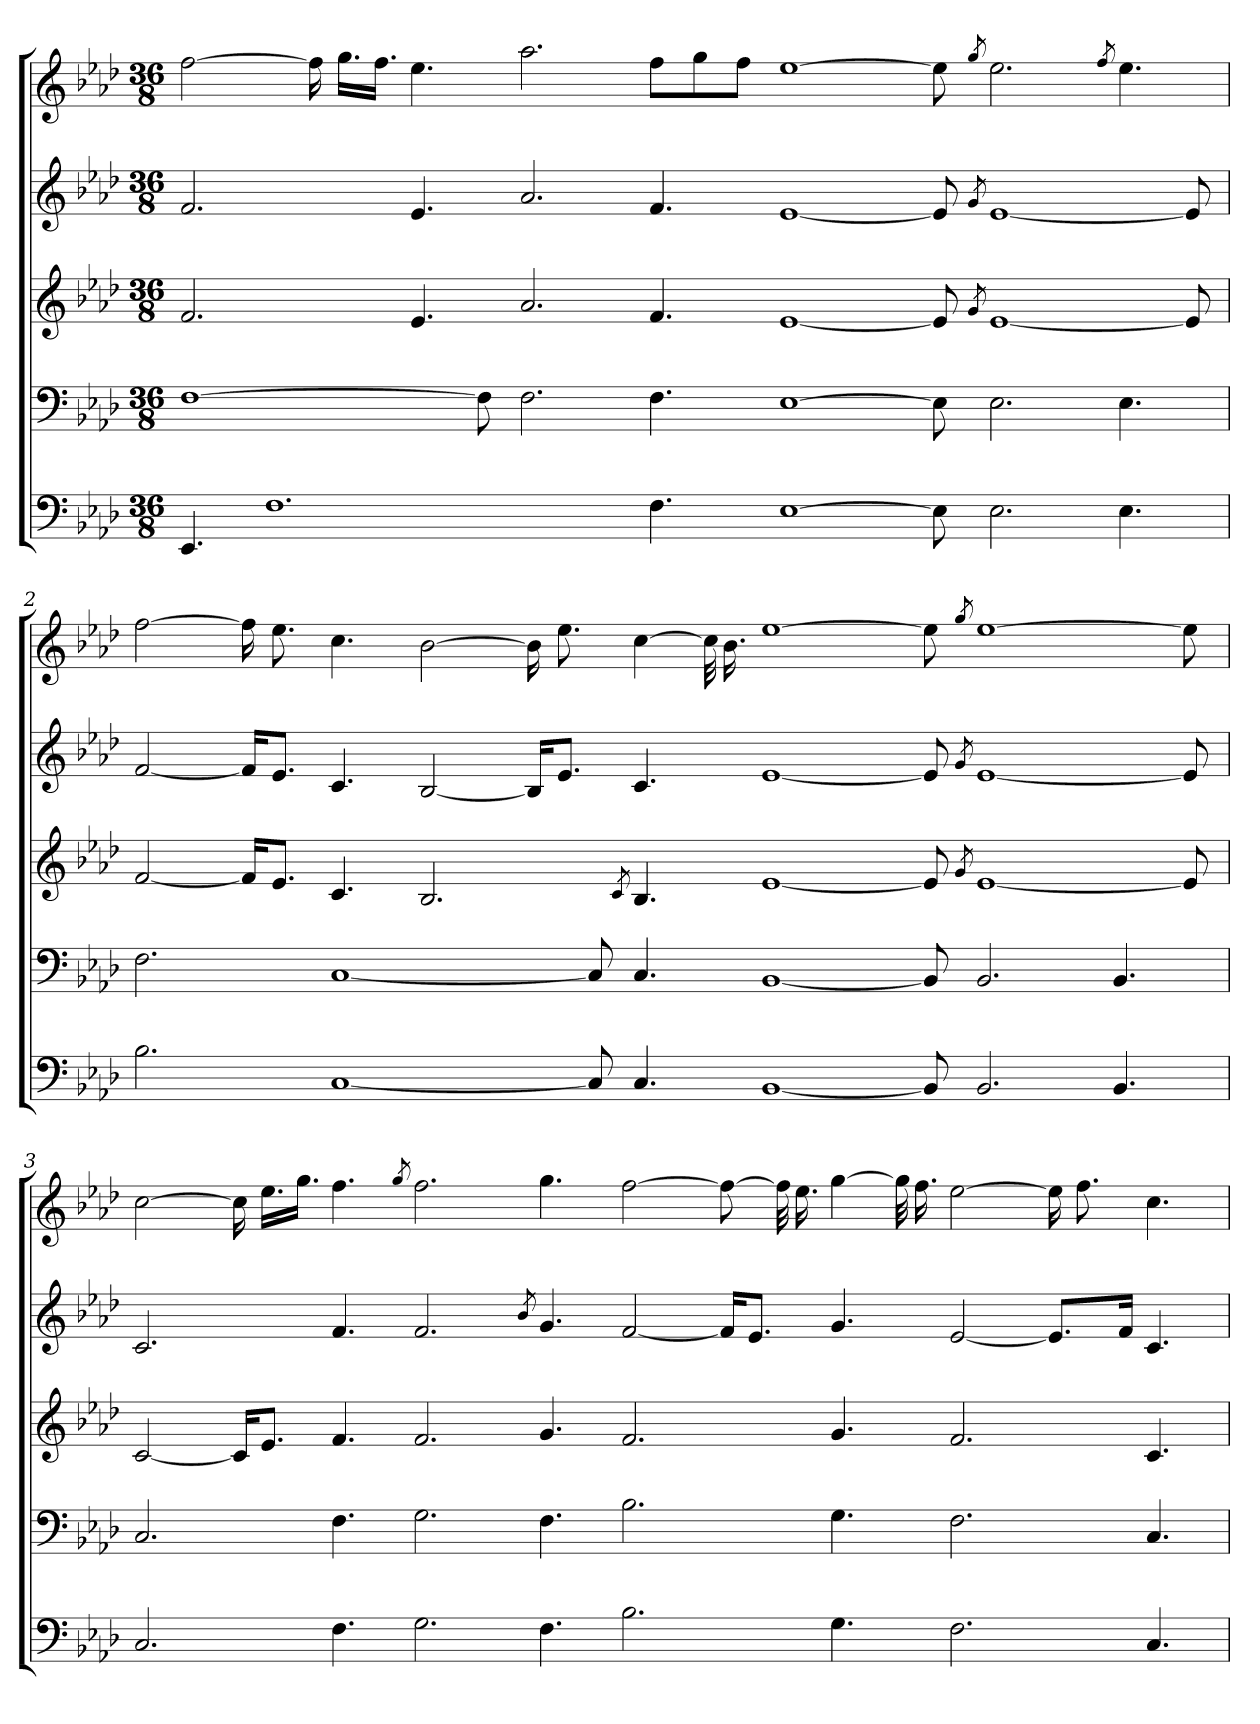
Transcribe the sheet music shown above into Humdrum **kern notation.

**kern	**kern	**kern	**kern	**kern
*part5	*part4	*part3	*part2	*part1
*staff5	*staff4	*staff3	*staff2	*staff1
*clefF4	*clefF4	*clefG2	*clefG2	*clefG2
*k[b-e-a-d-]	*k[b-e-a-d-]	*k[b-e-a-d-]	*k[b-e-a-d-]	*k[b-e-a-d-]
*M36/8	*M36/8	*M36/8	*M36/8	*M36/8
=1	=1	=1	=1	=1
4.EE-	[1F	2.f	2.f	[2ff
1.F	.	.	.	.
.	.	.	.	16ff]
.	.	.	.	16.gg\LL
.	.	.	.	16.ff\JJ
.	.	4.e-	4.e-	4.ee-
.	8F]	.	.	.
.	2.F	2.a-	2.a-	2.aa-
4.F	4.F	4.f	4.f	8ff\L
.	.	.	.	8gg\
.	.	.	.	8ff\J
[1E-	[1E-	[1e-	[1e-	[1ee-
8E-]	8E-]	8e-]	8e-]	8ee-]
.	.	8qg	8qg	8qgg
2.E-	2.E-	[1e-	[1e-	2.ee-
.	.	.	.	8qff
4.E-	4.E-	.	.	4.ee-
.	.	8e-]	8e-]	.
=2	=2	=2	=2	=2
2.B-	2.F	[2f	[2f	[2ff
.	.	16f/KL]	16f/KL]	16ff]
.	.	8.e-/J	8.e-/J	8.ee-
[1C	[1C	4.c	4.c	4.cc
.	.	2.B-	[2B-	[2b-
.	.	.	16B-/KL]	16b-]
.	.	.	8.e-/J	8.ee-
8C]	8C]	.	.	.
.	.	8qc	.	.
4.C	4.C	4.B-	4.c	[4cc
.	.	.	.	32cc]
.	.	.	.	16.b-
[1BB-	[1BB-	[1e-	[1e-	[1ee-
8BB-]	8BB-]	8e-]	8e-]	8ee-]
.	.	8qg	8qg	8qgg
2.BB-	2.BB-	[1e-	[1e-	[1ee-
4.BB-	4.BB-	.	.	.
.	.	8e-]	8e-]	8ee-]
=3	=3	=3	=3	=3
2.C	2.C	[2c	2.c	[2cc
.	.	16c/KL]	.	16cc]
.	.	8.e-/J	.	16.ee-\LL
.	.	.	.	16.gg\JJ
4.F	4.F	4.f	4.f	4.ff
.	.	.	.	8qgg
2.G	2.G	2.f	2.f	2.ff
.	.	.	8qb-	.
4.F	4.F	4.g	4.g	4.gg
2.B-	2.B-	2.f	[2f	[2ff
.	.	.	16f/KL]	8ff_
.	.	.	8.e-/J	.
.	.	.	.	32ff]
.	.	.	.	16.ee-
4.G	4.G	4.g	4.g	[4gg
.	.	.	.	32gg]
.	.	.	.	16.ff
2.F	2.F	2.f	[2e-	[2ee-
.	.	.	8.e-/L]	16ee-]
.	.	.	.	8.ff
.	.	.	16f/Jk	.
4.C	4.C	4.c	4.c	4.cc
=	=	=	=	=
*-	*-	*-	*-	*-
